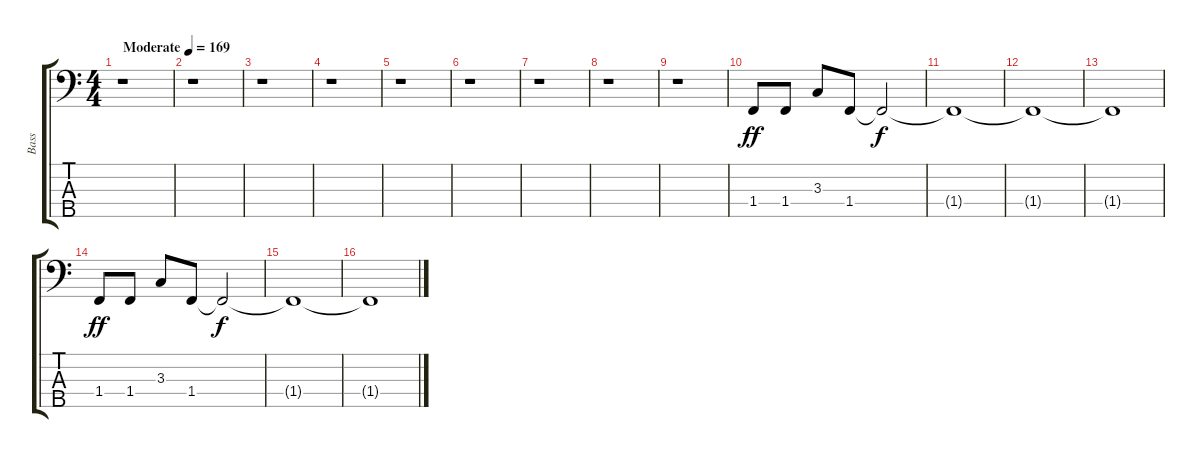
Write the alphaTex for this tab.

\track ("Bass" "Bass") {instrument electricbassfinger}
\staff {score tabs}
\tuning (G2 D2 A1 E1 B0) {hide}
\ts (4 4)
\tempo (169 "Moderate")
\clef f4
\ks c
r.1{dy ff instrument electricbassfinger} |
r.1 |
r.1 |
r.1 |
r.1 |
r.1 |
r.1 |
r.1 |
r.1 |
1.4.8 1.4.8 3.3.8 1.4.8 1.4{t}.2{dy f} |
1.4{t}.1 |
1.4{t}.1 |
1.4{t}.1 |
1.4.8{dy ff} 1.4.8 3.3.8 1.4.8 1.4{t}.2{dy f} |
1.4{t}.1 |
1.4{t}.1
